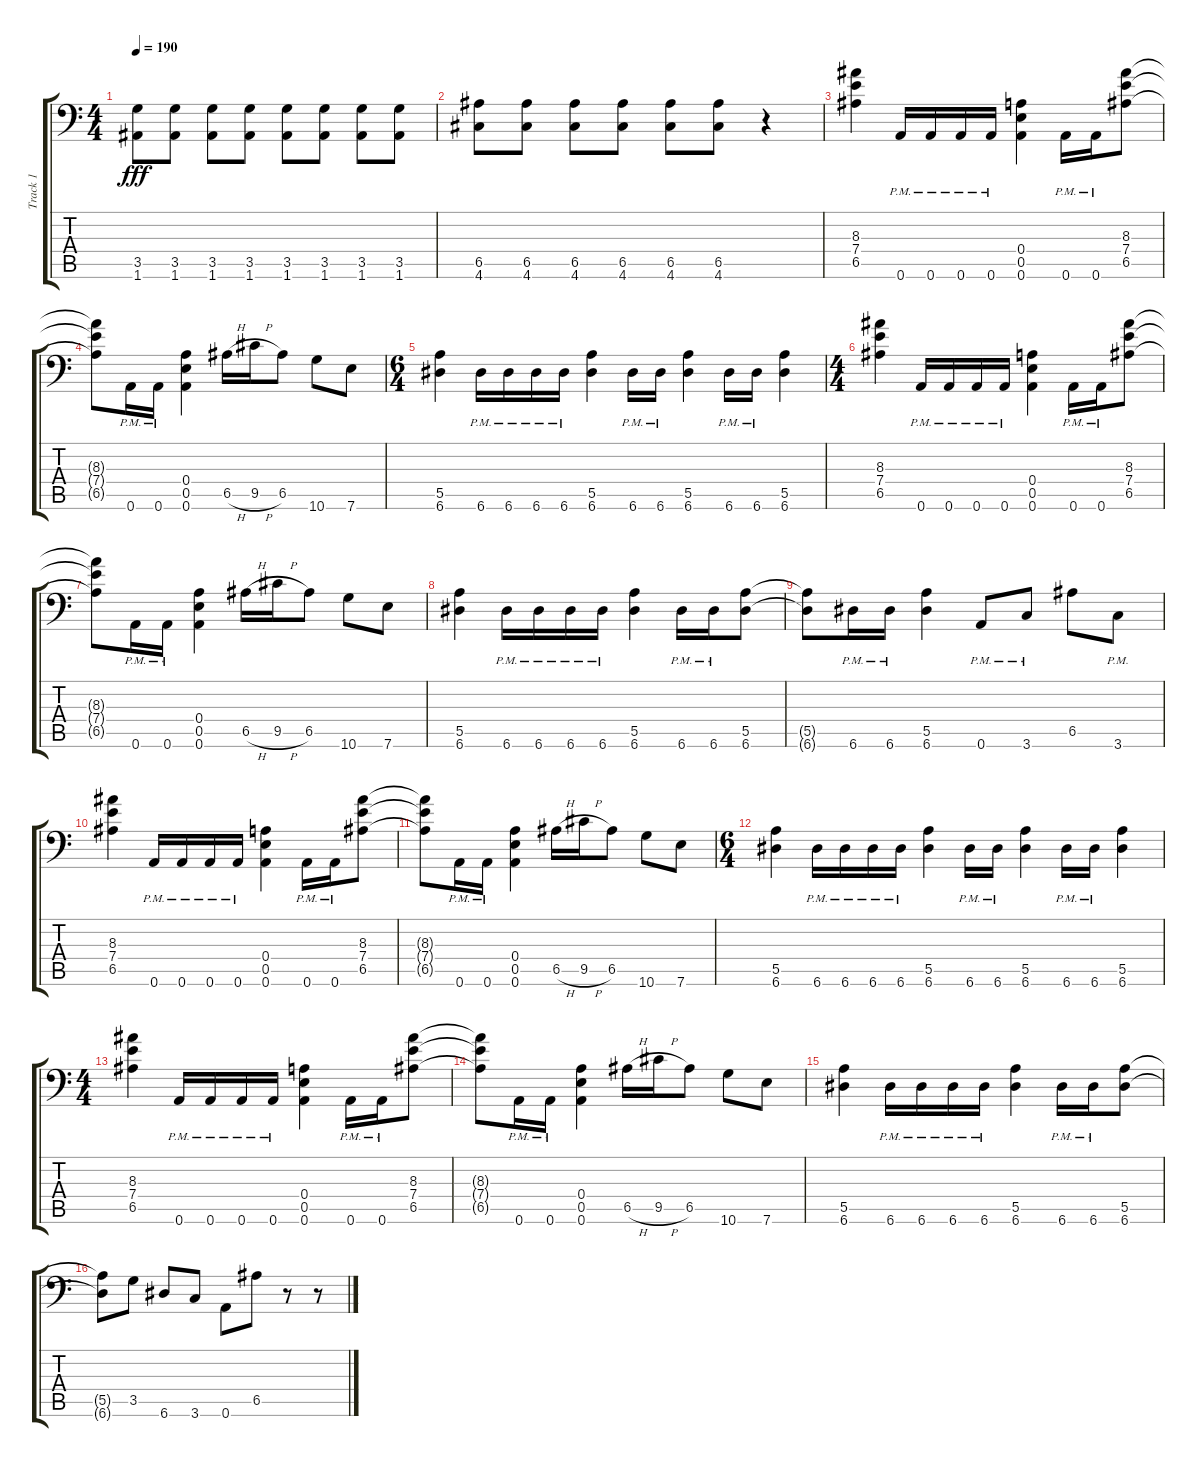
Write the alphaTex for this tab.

\track ("Track 1" "Track 1") {instrument distortionguitar}
\staff {score tabs}
\tuning (B3 Gb3 D3 A2 E2 A1) {hide}
\ts (4 4)
\tempo 190
\clef f4
\ks c
(3.5 1.6).8{dy fff} (3.5 1.6).8 (3.5 1.6).8 (3.5 1.6).8 (3.5 1.6).8 (3.5 1.6).8 (3.5 1.6).8 (3.5 1.6).8 |
(6.5 4.6).8 (6.5 4.6).8 (6.5 4.6).8 (6.5 4.6).8 (6.5 4.6).8 (6.5 4.6).8 r.4 |
(8.3 7.4 6.5).4 0.6{pm}.16 0.6{pm}.16 0.6{pm}.16 0.6{pm}.16 (0.4 0.5 0.6).4 0.6{pm}.16 0.6{pm}.16 (8.3 7.4 6.5).8 |
(8.3{t} 7.4{t} 6.5{t}).8 0.6{pm}.16 0.6{pm}.16 (0.4 0.5 0.6).4 6.5{h}.16 9.5{h}.16 6.5.8 10.6.8 7.6.8 |
\ts (6 4)
(5.5 6.6).4 6.6{pm}.16 6.6{pm}.16 6.6{pm}.16 6.6{pm}.16 (5.5 6.6).4 6.6{pm}.16 6.6{pm}.16 (5.5 6.6).4 6.6{pm}.16 6.6{pm}.16 (5.5 6.6).4 |
\ts (4 4)
(8.3 7.4 6.5).4 0.6{pm}.16 0.6{pm}.16 0.6{pm}.16 0.6{pm}.16 (0.4 0.5 0.6).4 0.6{pm}.16 0.6{pm}.16 (8.3 7.4 6.5).8 |
(8.3{t} 7.4{t} 6.5{t}).8 0.6{pm}.16 0.6{pm}.16 (0.4 0.5 0.6).4 6.5{h}.16 9.5{h}.16 6.5.8 10.6.8 7.6.8 |
(5.5 6.6).4 6.6{pm}.16 6.6{pm}.16 6.6{pm}.16 6.6{pm}.16 (5.5 6.6).4 6.6{pm}.16 6.6{pm}.16 (5.5 6.6).8 |
(5.5{t} 6.6{t}).8 6.6{pm}.16 6.6{pm}.16 (5.5 6.6).4 0.6{pm}.8 3.6{pm}.8 6.5.8 3.6{pm}.8 |
(8.3 7.4 6.5).4 0.6{pm}.16 0.6{pm}.16 0.6{pm}.16 0.6{pm}.16 (0.4 0.5 0.6).4 0.6{pm}.16 0.6{pm}.16 (8.3 7.4 6.5).8 |
(8.3{t} 7.4{t} 6.5{t}).8 0.6{pm}.16 0.6{pm}.16 (0.4 0.5 0.6).4 6.5{h}.16 9.5{h}.16 6.5.8 10.6.8 7.6.8 |
\ts (6 4)
(5.5 6.6).4 6.6{pm}.16 6.6{pm}.16 6.6{pm}.16 6.6{pm}.16 (5.5 6.6).4 6.6{pm}.16 6.6{pm}.16 (5.5 6.6).4 6.6{pm}.16 6.6{pm}.16 (5.5 6.6).4 |
\ts (4 4)
(8.3 7.4 6.5).4 0.6{pm}.16 0.6{pm}.16 0.6{pm}.16 0.6{pm}.16 (0.4 0.5 0.6).4 0.6{pm}.16 0.6{pm}.16 (8.3 7.4 6.5).8 |
(8.3{t} 7.4{t} 6.5{t}).8 0.6{pm}.16 0.6{pm}.16 (0.4 0.5 0.6).4 6.5{h}.16 9.5{h}.16 6.5.8 10.6.8 7.6.8 |
(5.5 6.6).4 6.6{pm}.16 6.6{pm}.16 6.6{pm}.16 6.6{pm}.16 (5.5 6.6).4 6.6{pm}.16 6.6{pm}.16 (5.5 6.6).8 |
(5.5{t} 6.6{t}).8 3.5.8 6.6.8 3.6.8 0.6.8 6.5.8 r.8 r.8
